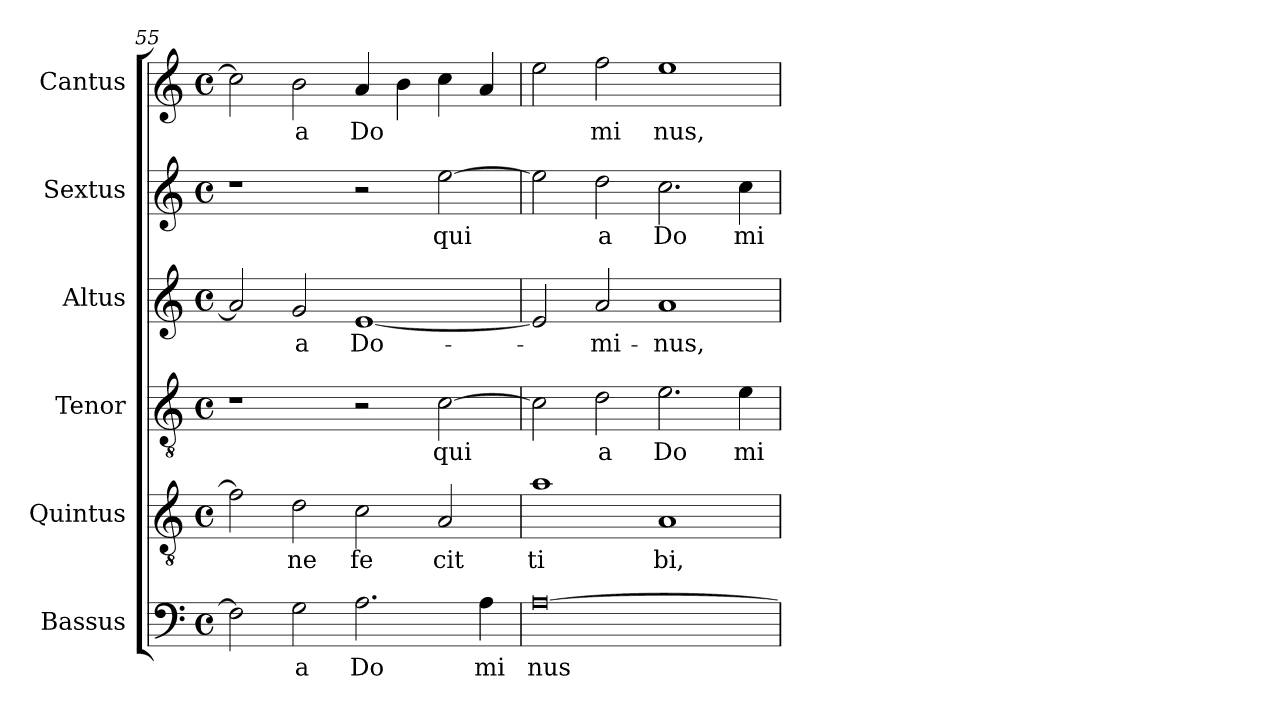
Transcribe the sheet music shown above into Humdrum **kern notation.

**kern	**text	**kern	**text	**kern	**text	**kern	**text	**kern	**text	**kern	**text
*part6	*part6	*part5	*part5	*part4	*part4	*part3	*part3	*part2	*part2	*part1	*part1
*staff6	*staff6	*staff5	*staff5	*staff4	*staff4	*staff3	*staff3	*staff2	*staff2	*staff1	*staff1
*I"Bassus	*	*I"Quintus	*	*I"Tenor	*	*I"Altus	*	*I"Sextus	*	*I"Cantus	*
*clefF4	*	*clefGv2	*	*clefGv2	*	*clefG2	*	*clefG2	*	*clefG2	*
*M4/4	*	*M4/4	*	*M4/4	*	*M4/4	*	*M4/4	*	*M4/4	*
*met(c)	*	*met(c)	*	*met(c)	*	*met(c)	*	*met(c)	*	*met(c)	*
=55	=55	=55	=55	=55	=55	=55	=55	=55	=55	=55	=55
2F\]	.	2f\]	.	1r	.	2a/]	.	1r	.	2cc\]	.
!	!LO:LY:b:cj	!	!LO:LY:b:cj	!	!	!	!LO:LY:b:cj	!	!	!	!LO:LY:b:cj
2G\	a	2d\	ne	.	.	2g/	-a	.	.	2b\	a
!	!LO:LY:b:cj	!	!LO:LY:b:cj	!	!	!	!LO:LY:b:cj	!	!	!	!LO:LY:b
2.A\	Do	2c\	fe	2r	.	[<1e	Do-	2r	.	4a/	Do
.	.	.	.	.	.	.	.	.	.	4b\	.
!	!	!	!LO:LY:b:cj	!	!LO:LY:b	!	!	!	!LO:LY:b	!	!
.	.	2A/	cit	[>2c\	qui	.	.	[>2ee\	qui	4cc\	.
!	!LO:LY:b:cj	!	!	!	!	!	!	!	!	!	!
4A\	mi	.	.	.	.	.	.	.	.	4a/	.
=56	=56	=56	=56	=56	=56	=56	=56	=56	=56	=56	=56
!	!LO:LY:b:cj	!	!LO:LY:b:cj	!	!	!	!	!	!	!	!
[>0A	nus	1a	ti	2c\]	.	2e/]	.	2ee\]	.	2ee\	.
!	!	!	!	!	!LO:LY:b:cj	!	!LO:LY:b:cj	!	!LO:LY:b:cj	!	!LO:LY:b:cj
.	.	.	.	2d\	a	2a/	-mi-	2dd\	a	2ff\	mi
!	!	!	!LO:LY:b:cj	!	!LO:LY:b:cj	!	!LO:LY:b:cj	!	!LO:LY:b:cj	!	!LO:LY:b:cj
.	.	1A	bi,	2.e\	Do	1a	-nus,	2.cc\	Do	1ee	nus,
!	!	!	!	!	!LO:LY:b:cj	!	!	!	!LO:LY:b:cj	!	!
.	.	.	.	4e\	mi	.	.	4cc\	mi	.	.
=	=	=	=	=	=	=	=	=	=	=	=
*-	*-	*-	*-	*-	*-	*-	*-	*-	*-	*-	*-
